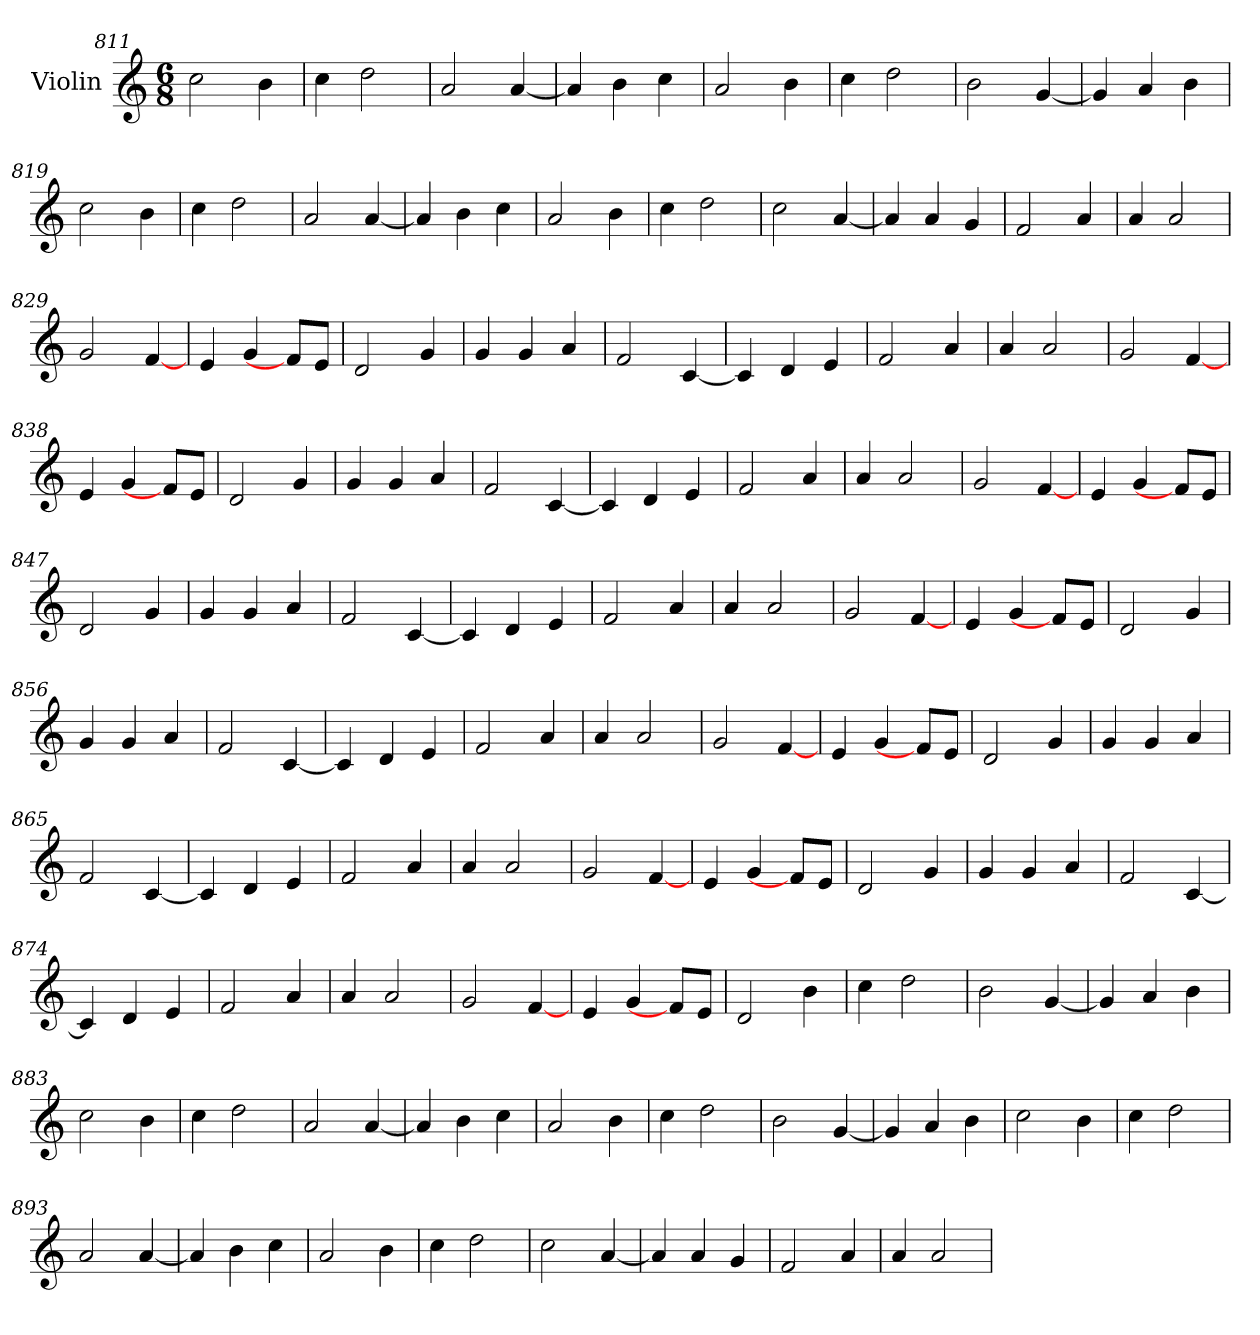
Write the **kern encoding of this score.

**kern
*part1
*staff1
*I"Violin
*clefG2
*k[]
*C:
*M6/8
=811
2cc\
4b\
=812
4cc\
2dd\
=813
2a/
[4a/
!!LO:PB:g=z
=814
4a/]
4b\
4cc\
=815
2a/
4b\
=816
4cc\
2dd\
=817
2b\
[4g/
!!LO:PB:g=z
=818
4g/]
4a/
4b\
=819
2cc\
4b\
=820
4cc\
2dd\
=821
2a/
[4a/
!!LO:PB:g=z
=822
4a/]
4b\
4cc\
=823
2a/
4b\
=824
4cc\
2dd\
=825
2cc\
[4a/
!!LO:PB:g=z
=826
4a/]
4a/
4g/
=827
2f/
4a/
=828
4a/
2a/
=829
2g/
[4f/
!!LO:PB:g=z
=830
4e/
4g/
8f/L]
8e/J
=831
2d/
4g/
=832
4g/
4g/
4a/
=833
2f/
[4c/
=834
4c/]
4d/
4e/
=835
2f/
4a/
=836
4a/
2a/
=837
2g/
[4f/
!!LO:PB:g=z
=838
4e/
4g/
8f/L]
8e/J
=839
2d/
4g/
=840
4g/
4g/
4a/
=841
2f/
[4c/
!!LO:PB:g=z
=842
4c/]
4d/
4e/
=843
2f/
4a/
=844
4a/
2a/
=845
2g/
[4f/
!!LO:PB:g=z
=846
4e/
4g/
8f/L]
8e/J
=847
2d/
4g/
=848
4g/
4g/
4a/
=849
2f/
[4c/
!!LO:PB:g=z
=850
4c/]
4d/
4e/
=851
2f/
4a/
=852
4a/
2a/
=853
2g/
[4f/
!!LO:PB:g=z
=854
4e/
4g/
8f/L]
8e/J
=855
2d/
4g/
=856
4g/
4g/
4a/
=857
2f/
[4c/
!!LO:PB:g=z
=858
4c/]
4d/
4e/
=859
2f/
4a/
=860
4a/
2a/
=861
2g/
[4f/
!!LO:PB:g=z
=862
4e/
4g/
8f/L]
8e/J
=863
2d/
4g/
=864
4g/
4g/
4a/
=865
2f/
[4c/
!!LO:PB:g=z
=866
4c/]
4d/
4e/
=867
2f/
4a/
=868
4a/
2a/
=869
2g/
[4f/
!!LO:PB:g=z
=870
4e/
4g/
8f/L]
8e/J
=871
2d/
4g/
=872
4g/
4g/
4a/
=873
2f/
[4c/
!!LO:PB:g=z
=874
4c/]
4d/
4e/
=875
2f/
4a/
=876
4a/
2a/
=877
2g/
[4f/
!!LO:PB:g=z
=878
4e/
4g/
8f/L]
8e/J
=879
2d/
4b\
=880
4cc\
2dd\
=881
2b\
[4g/
!!LO:PB:g=z
=882
4g/]
4a/
4b\
=883
2cc\
4b\
=884
4cc\
2dd\
=885
2a/
[4a/
!!LO:PB:g=z
=886
4a/]
4b\
4cc\
=887
2a/
4b\
=888
4cc\
2dd\
=889
2b\
[4g/
!!LO:PB:g=z
=890
4g/]
4a/
4b\
=891
2cc\
4b\
=892
4cc\
2dd\
=893
2a/
[4a/
!!LO:PB:g=z
=894
4a/]
4b\
4cc\
=895
2a/
4b\
=896
4cc\
2dd\
=897
2cc\
[4a/
=898
4a/]
4a/
4g/
=899
2f/
4a/
=900
4a/
2a/
=
*-
